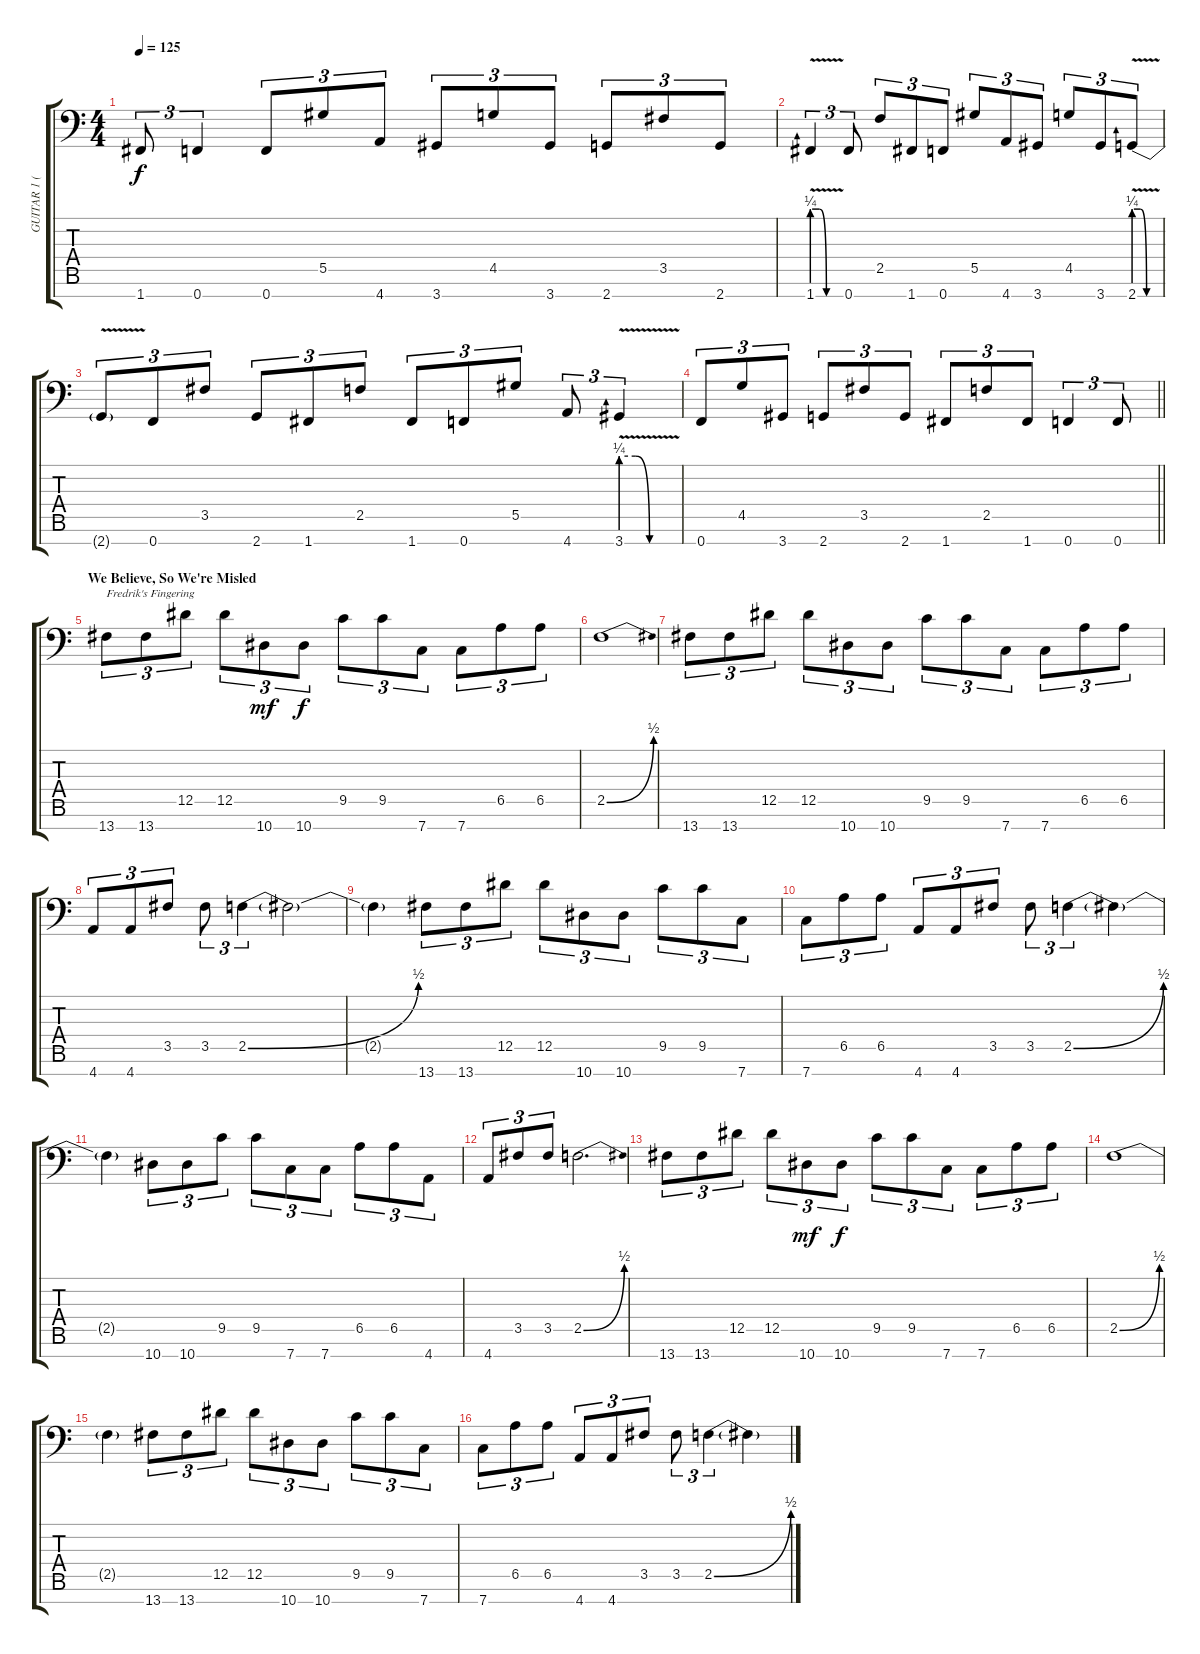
\track ("GUITAR 1 (Fredrik Thordendal)" "GUITAR 1 (") {instrument overdrivenguitar}
\staff {score tabs}
\tuning (Bb3 F3 Db3 Ab2 Eb2 Bb1 F1) {hide}
\ts (4 4)
\tempo 125
\clef f4
\ks c
1.7.8{tu (3 2) dy f} 0.7.4{tu (3 2)} 0.7.8{tu (3 2)} 5.5.8{tu (3 2)} 4.7.8{tu (3 2)} 3.7.8{tu (3 2)} 4.5.8{tu (3 2)} 3.7.8{tu (3 2)} 2.7.8{tu (3 2)} 3.5.8{tu (3 2)} 2.7.8{tu (3 2)} |
1.7{be (custom 0 1 15 1 30 0 60 0) v}.4{tu (3 2)} 0.7.8{tu (3 2)} 2.5.8{tu (3 2)} 1.7.8{tu (3 2)} 0.7.8{tu (3 2)} 5.5.8{tu (3 2)} 4.7.8{tu (3 2)} 3.7.8{tu (3 2)} 4.5.8{tu (3 2)} 3.7.8{tu (3 2)} 2.7{be (custom 0 1 15 1 30 0 60 0) v}.8{tu (3 2)} |
2.7{t}.8{tu (3 2)} 0.7.8{tu (3 2)} 3.5.8{tu (3 2)} 2.7.8{tu (3 2)} 1.7.8{tu (3 2)} 2.5.8{tu (3 2)} 1.7.8{tu (3 2)} 0.7.8{tu (3 2)} 5.5.8{tu (3 2)} 4.7.8{tu (3 2)} 3.7{be (custom 0 1 15 1 30 0 60 0) v}.4{tu (3 2)} |
\barLineRight lightlight
0.7.8{tu (3 2)} 4.5.8{tu (3 2)} 3.7.8{tu (3 2)} 2.7.8{tu (3 2)} 3.5.8{tu (3 2)} 2.7.8{tu (3 2)} 1.7.8{tu (3 2)} 2.5.8{tu (3 2)} 1.7.8{tu (3 2)} 0.7.4{tu (3 2)} 0.7.8{tu (3 2)} |
\section ("" "We Believe, So We're Misled")
13.7.8{tu (3 2) txt "Fredrik's Fingering"} 13.7.8{tu (3 2)} 12.5.8{tu (3 2)} 12.5.8{tu (3 2)} 10.7.8{tu (3 2) dy mf} 10.7.8{tu (3 2) dy f} 9.5.8{tu (3 2)} 9.5.8{tu (3 2)} 7.7.8{tu (3 2)} 7.7.8{tu (3 2)} 6.5.8{tu (3 2)} 6.5.8{tu (3 2)} |
2.5{be (bend 0 0 60 2)}.1 |
13.7.8{tu (3 2)} 13.7.8{tu (3 2)} 12.5.8{tu (3 2)} 12.5.8{tu (3 2)} 10.7.8{tu (3 2)} 10.7.8{tu (3 2)} 9.5.8{tu (3 2)} 9.5.8{tu (3 2)} 7.7.8{tu (3 2)} 7.7.8{tu (3 2)} 6.5.8{tu (3 2)} 6.5.8{tu (3 2)} |
4.7.8{tu (3 2)} 4.7.8{tu (3 2)} 3.5.8{tu (3 2)} 3.5.8{tu (3 2)} 2.5{be (bend 0 0 60 2)}.4{tu (3 2)} 2.5{t}.2 |
2.5{t}.4 13.7.8{tu (3 2)} 13.7.8{tu (3 2)} 12.5.8{tu (3 2)} 12.5.8{tu (3 2)} 10.7.8{tu (3 2)} 10.7.8{tu (3 2)} 9.5.8{tu (3 2)} 9.5.8{tu (3 2)} 7.7.8{tu (3 2)} |
7.7.8{tu (3 2)} 6.5.8{tu (3 2)} 6.5.8{tu (3 2)} 4.7.8{tu (3 2)} 4.7.8{tu (3 2)} 3.5.8{tu (3 2)} 3.5.8{tu (3 2)} 2.5{be (bend 0 0 60 2)}.4{tu (3 2)} 2.5{t}.4 |
2.5{t}.4 10.7.8{tu (3 2)} 10.7.8{tu (3 2)} 9.5.8{tu (3 2)} 9.5.8{tu (3 2)} 7.7.8{tu (3 2)} 7.7.8{tu (3 2)} 6.5.8{tu (3 2)} 6.5.8{tu (3 2)} 4.7.8{tu (3 2)} |
4.7.8{tu (3 2)} 3.5.8{tu (3 2)} 3.5.8{tu (3 2)} 2.5{be (bend 0 0 60 2)}.2{d} |
13.7.8{tu (3 2)} 13.7.8{tu (3 2)} 12.5.8{tu (3 2)} 12.5.8{tu (3 2)} 10.7.8{tu (3 2) dy mf} 10.7.8{tu (3 2) dy f} 9.5.8{tu (3 2)} 9.5.8{tu (3 2)} 7.7.8{tu (3 2)} 7.7.8{tu (3 2)} 6.5.8{tu (3 2)} 6.5.8{tu (3 2)} |
2.5{be (bend 0 0 60 2)}.1 |
2.5{t}.4 13.7.8{tu (3 2)} 13.7.8{tu (3 2)} 12.5.8{tu (3 2)} 12.5.8{tu (3 2)} 10.7.8{tu (3 2)} 10.7.8{tu (3 2)} 9.5.8{tu (3 2)} 9.5.8{tu (3 2)} 7.7.8{tu (3 2)} |
7.7.8{tu (3 2)} 6.5.8{tu (3 2)} 6.5.8{tu (3 2)} 4.7.8{tu (3 2)} 4.7.8{tu (3 2)} 3.5.8{tu (3 2)} 3.5.8{tu (3 2)} 2.5{be (bend 0 0 60 2)}.4{tu (3 2)} 2.5{t}.4
